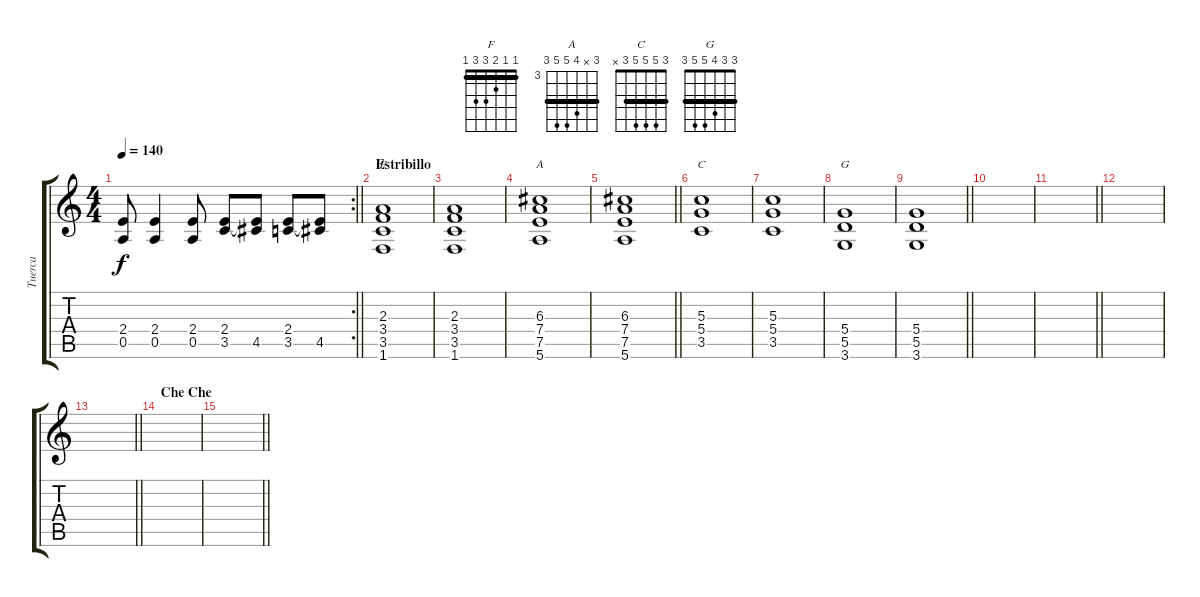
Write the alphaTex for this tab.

\track ("Tuerca" "Tuerca") {instrument overdrivenguitar}
\staff {score tabs}
\tuning (E4 B3 G3 D3 A2 E2) {hide}
\chord ("F" 1 1 2 3 3 1) {barre 1}
\chord ("A" 5 x 6 7 7 5) {firstfret 3 barre 5}
\chord ("C" 3 5 5 5 3 x) {barre 3}
\chord ("G" 3 3 4 5 5 3) {barre 3}
\rc 2
\ts (4 4)
\tempo 140
\clef g2
\barLineRight lightlight
\ks c
(2.4{t} 0.5{t}).8{dy f} (2.4 0.5).4 (2.4 0.5).8 (2.4 3.5).8 (2.4{t} 4.5).8 (2.4 3.5).8 (2.4{t} 4.5).8 |
\section ("" "Estribillo")
(2.3 3.4 3.5 1.6).1{ch "F"} |
(2.3 3.4 3.5 1.6).1 |
(6.3 7.4 7.5 5.6).1{ch "A"} |
\barLineRight lightlight
(6.3 7.4 7.5 5.6).1 |
(5.3 5.4 3.5).1{ch "C"} |
(5.3 5.4 3.5).1 |
(5.4 5.5 3.6).1{ch "G"} |
\barLineRight lightlight
(5.4 5.5 3.6).1 |
|
\barLineRight lightlight
|
|
\barLineRight lightlight
|
\section ("" "Che Che")
|
\barLineRight lightlight
